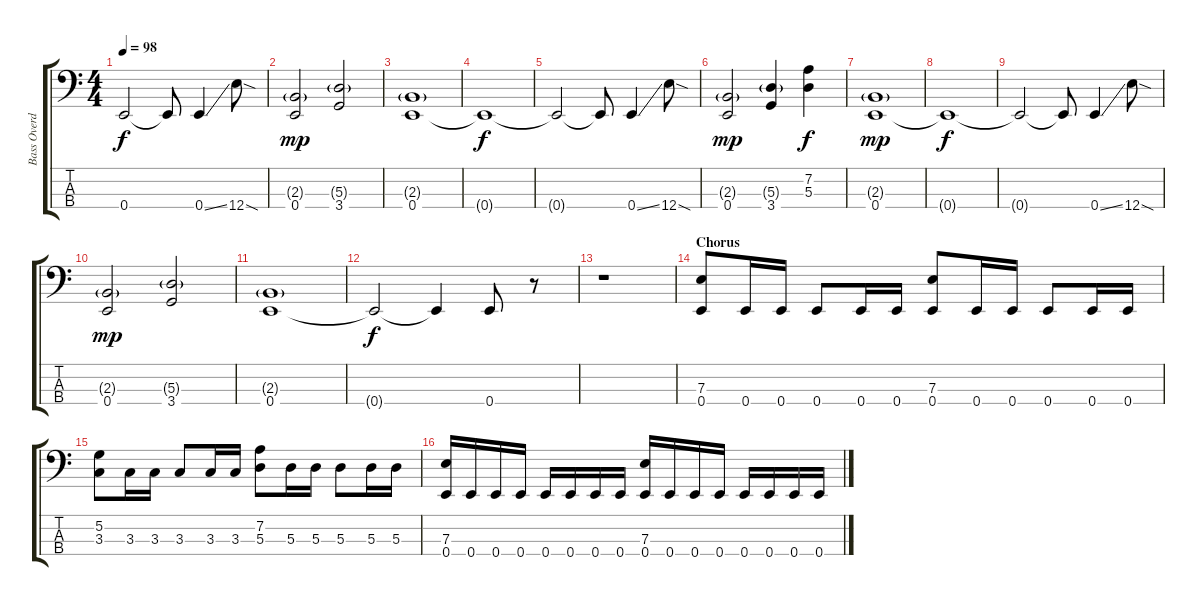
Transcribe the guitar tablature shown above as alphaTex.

\track ("Bass Overdub" "Bass Overd") {instrument overdrivenguitar}
\staff {score tabs}
\tuning (G2 D2 A1 E1) {hide}
\ts (4 4)
\tempo 98
\clef f4
\ks c
0.4{t}.2{dy f} 0.4{t}.8 0.4{ss}.4 12.4{sod}.8 |
(2.3{g} 0.4).2{dy mp} (5.3{g} 3.4).2 |
(2.3{g} 0.4).1 |
0.4{t}.1{dy f} |
0.4{t}.2 0.4{t}.8 0.4{ss}.4 12.4{sod}.8 |
(2.3{g} 0.4).2{dy mp} (5.3{g} 3.4).4 (7.2 5.3).4{dy f} |
(2.3{g} 0.4).1{dy mp} |
0.4{t}.1{dy f} |
0.4{t}.2 0.4{t}.8 0.4{ss}.4 12.4{sod}.8 |
(2.3{g} 0.4).2{dy mp} (5.3{g} 3.4).2 |
(2.3{g} 0.4).1 |
0.4{t}.2{dy f} 0.4{t}.4 0.4.8 r.8 |
r.1 |
\section ("" "Chorus")
(7.3 0.4).8 0.4.16 0.4.16 0.4.8 0.4.16 0.4.16 (7.3 0.4).8 0.4.16 0.4.16 0.4.8 0.4.16 0.4.16 |
(5.2 3.3).8 3.3.16 3.3.16 3.3.8 3.3.16 3.3.16 (7.2 5.3).8 5.3.16 5.3.16 5.3.8 5.3.16 5.3.16 |
(7.3 0.4).16 0.4.16 0.4.16 0.4.16 0.4.16 0.4.16 0.4.16 0.4.16 (7.3 0.4).16 0.4.16 0.4.16 0.4.16 0.4.16 0.4.16 0.4.16 0.4.16
